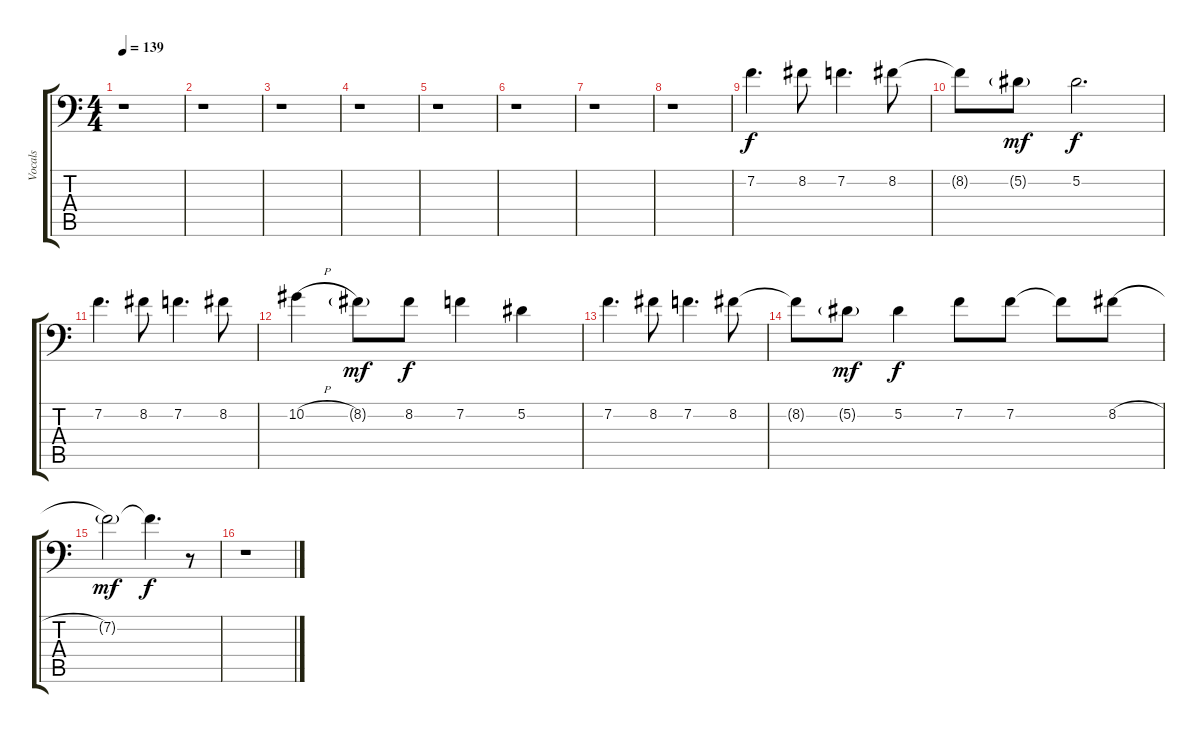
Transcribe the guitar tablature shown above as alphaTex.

\track ("Vocals" "Vocals") {instrument lead3calliope}
\staff {score tabs}
\tuning (Eb4 Bb3 Gb3 Db3 Ab2 Bb1) {hide}
\ts (4 4)
\tempo 139
\clef f4
\ks c
r.1{dy f} |
r.1 |
r.1 |
r.1 |
r.1 |
r.1 |
r.1 |
r.1 |
7.2.4{d} 8.2.8 7.2.4{d} 8.2.8 |
8.2{t}.8 5.2{g}.8{dy mf} 5.2.2{d dy f} |
7.2.4{d} 8.2.8 7.2.4{d} 8.2.8 |
10.2{h}.4 8.2{g}.8{dy mf} 8.2.8{dy f} 7.2.4 5.2.4 |
7.2.4{d} 8.2.8 7.2.4{d} 8.2.8 |
8.2{t}.8 5.2{g}.8{dy mf} 5.2.4{dy f} 7.2.8 7.2.8 7.2{t}.8 8.2{h}.8 |
7.2{g}.2{dy mf} 7.2{t}.4{d dy f} r.8 |
r.1
